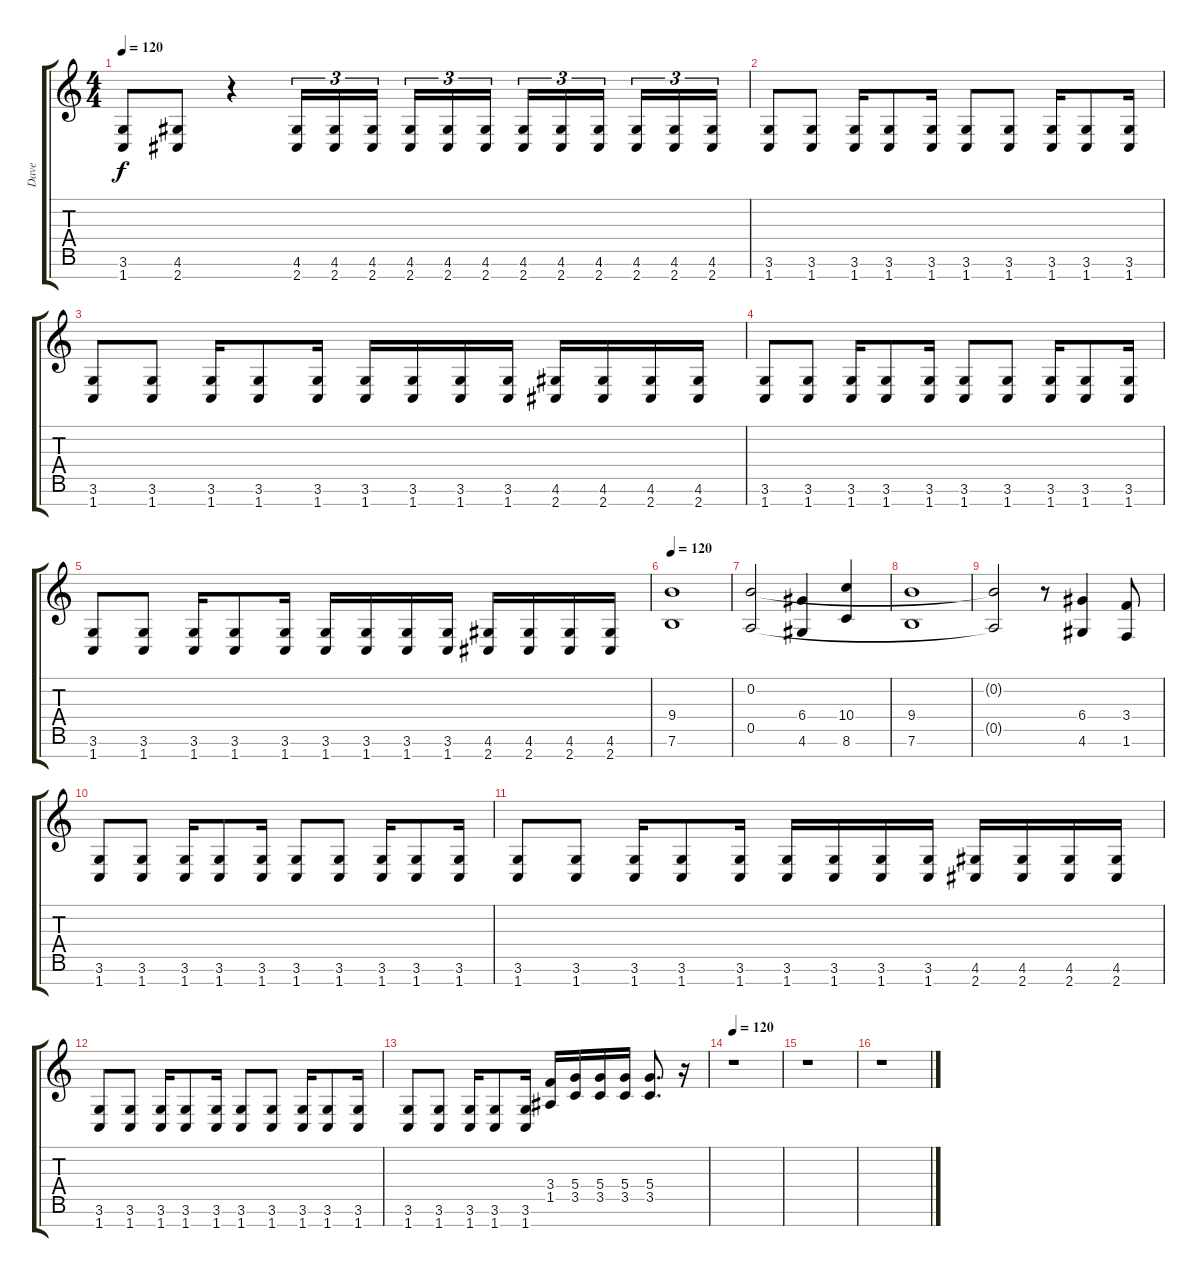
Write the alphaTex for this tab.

\track ("Dave" "Dave") {instrument distortionguitar}
\staff {score tabs}
\tuning (E4 B3 G3 D3 A2 E2 B1) {hide}
\ts (4 4)
\tempo 120
\clef g2
\ks c
(3.6 1.7).8{dy f} (4.6 2.7).8 r.4 (4.6 2.7).16{tu (3 2)} (4.6 2.7).16{tu (3 2)} (4.6 2.7).16{tu (3 2) beam splitsecondary} (4.6 2.7).16{tu (3 2)} (4.6 2.7).16{tu (3 2)} (4.6 2.7).16{tu (3 2)} (4.6 2.7).16{tu (3 2)} (4.6 2.7).16{tu (3 2)} (4.6 2.7).16{tu (3 2) beam splitsecondary} (4.6 2.7).16{tu (3 2)} (4.6 2.7).16{tu (3 2)} (4.6 2.7).16{tu (3 2)} |
(3.6 1.7).8 (3.6 1.7).8 (3.6 1.7).16 (3.6 1.7).8 (3.6 1.7).16 (3.6 1.7).8 (3.6 1.7).8 (3.6 1.7).16 (3.6 1.7).8 (3.6 1.7).16 |
(3.6 1.7).8 (3.6 1.7).8 (3.6 1.7).16 (3.6 1.7).8 (3.6 1.7).16 (3.6 1.7).16 (3.6 1.7).16 (3.6 1.7).16 (3.6 1.7).16 (4.6 2.7).16 (4.6 2.7).16 (4.6 2.7).16 (4.6 2.7).16 |
(3.6 1.7).8 (3.6 1.7).8 (3.6 1.7).16 (3.6 1.7).8 (3.6 1.7).16 (3.6 1.7).8 (3.6 1.7).8 (3.6 1.7).16 (3.6 1.7).8 (3.6 1.7).16 |
(3.6 1.7).8 (3.6 1.7).8 (3.6 1.7).16 (3.6 1.7).8 (3.6 1.7).16 (3.6 1.7).16 (3.6 1.7).16 (3.6 1.7).16 (3.6 1.7).16 (4.6 2.7).16 (4.6 2.7).16 (4.6 2.7).16 (4.6 2.7).16 |
\tempo 120
(9.4 7.6).1 |
(0.2 0.5).2 (6.4 4.6).4 (10.4 8.6).4 |
(9.4 7.6).1 |
(0.2{t} 0.5{t}).2 r.8 (6.4 4.6).4 (3.4 1.6).8 |
(3.6 1.7).8 (3.6 1.7).8 (3.6 1.7).16 (3.6 1.7).8 (3.6 1.7).16 (3.6 1.7).8 (3.6 1.7).8 (3.6 1.7).16 (3.6 1.7).8 (3.6 1.7).16 |
(3.6 1.7).8 (3.6 1.7).8 (3.6 1.7).16 (3.6 1.7).8 (3.6 1.7).16 (3.6 1.7).16 (3.6 1.7).16 (3.6 1.7).16 (3.6 1.7).16 (4.6 2.7).16 (4.6 2.7).16 (4.6 2.7).16 (4.6 2.7).16 |
(3.6 1.7).8 (3.6 1.7).8 (3.6 1.7).16 (3.6 1.7).8 (3.6 1.7).16 (3.6 1.7).8 (3.6 1.7).8 (3.6 1.7).16 (3.6 1.7).8 (3.6 1.7).16 |
(3.6 1.7).8 (3.6 1.7).8 (3.6 1.7).16 (3.6 1.7).8 (3.6 1.7).16 (3.4 1.5).16 (5.4 3.5).16 (5.4 3.5).16 (5.4 3.5).16 (5.4 3.5).8{d} r.16 |
\tempo 120
r.1 |
r.1 |
r.1
